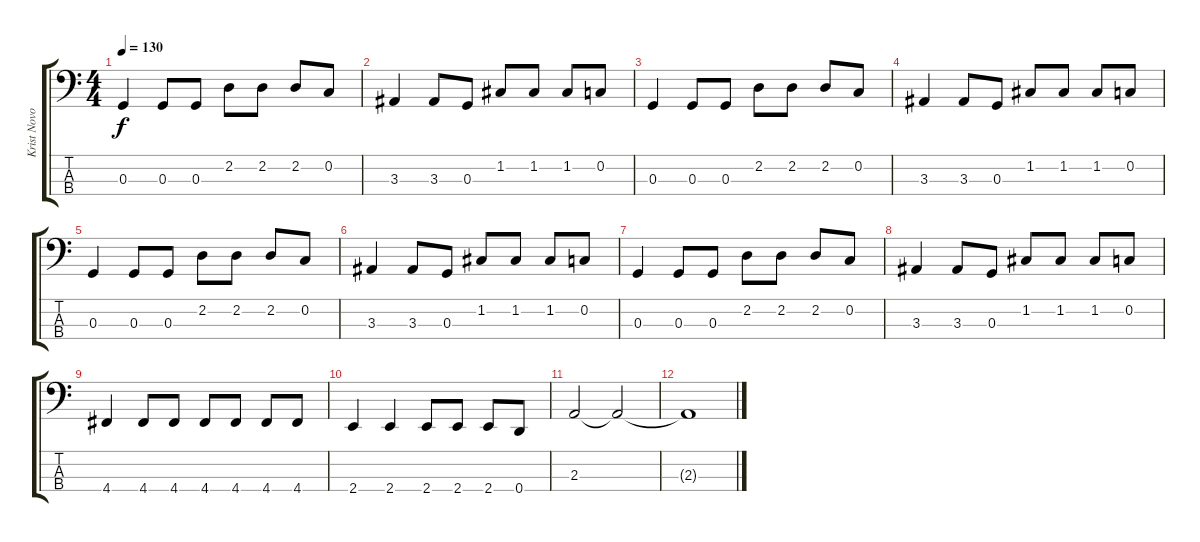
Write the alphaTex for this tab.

\track ("Krist Novoselic" "Krist Novo") {instrument electricbasspick}
\staff {score tabs}
\tuning (F2 C2 G1 D1) {hide}
\ts (4 4)
\tempo 130
\clef f4
\ks c
0.3.4{dy f} 0.3.8 0.3.8 2.2.8 2.2.8 2.2.8 0.2.8 |
3.3.4 3.3.8 0.3.8 1.2.8 1.2.8 1.2.8 0.2.8 |
0.3.4 0.3.8 0.3.8 2.2.8 2.2.8 2.2.8 0.2.8 |
3.3.4 3.3.8 0.3.8 1.2.8 1.2.8 1.2.8 0.2.8 |
0.3.4 0.3.8 0.3.8 2.2.8 2.2.8 2.2.8 0.2.8 |
3.3.4 3.3.8 0.3.8 1.2.8 1.2.8 1.2.8 0.2.8 |
0.3.4 0.3.8 0.3.8 2.2.8 2.2.8 2.2.8 0.2.8 |
3.3.4 3.3.8 0.3.8 1.2.8 1.2.8 1.2.8 0.2.8 |
4.4.4 4.4.8 4.4.8 4.4.8 4.4.8 4.4.8 4.4.8 |
2.4.4 2.4.4 2.4.8 2.4.8 2.4.8 0.4.8 |
2.3.2 2.3{t}.2{volume 0} |
2.3{t}.1
